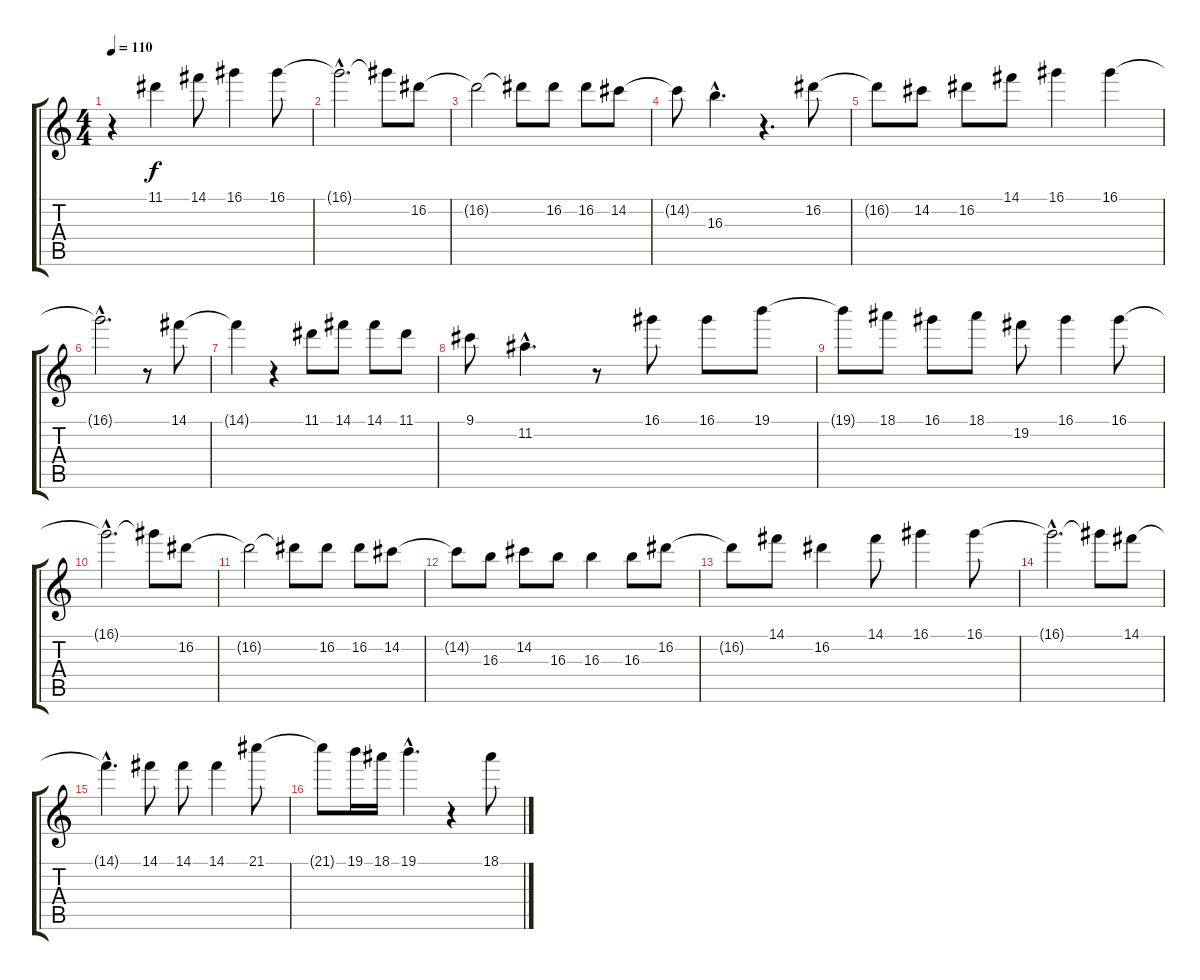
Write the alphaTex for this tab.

\track "" {instrument overdrivenguitar}
\staff {score tabs}
\tuning (E4 B3 G3 D3 A2 E2) {hide}
\ts (4 4)
\tempo 110
\clef g2
\ks c
r.4{dy f} 11.1.4 14.1.8 16.1.4 16.1.8 |
16.1{hac t}.2{d} 16.1{t}.8 16.2.8 |
16.2{t}.2 16.2{t}.8 16.2.8 16.2.8 14.2.8 |
14.2{t}.8 16.3{hac}.4{d} r.4{d} 16.2.8 |
16.2{t}.8 14.2.8 16.2.8 14.1.8 16.1.4 16.1.4 |
16.1{hac t}.2{d} r.8 14.1.8 |
14.1{t}.4 r.4 11.1.8 14.1.8 14.1.8 11.1.8 |
9.1.8 11.2{hac}.4{d} r.8 16.1.8 16.1.8 19.1.8 |
19.1{t}.8 18.1.8 16.1.8 18.1.8 19.2.8 16.1.4 16.1.8 |
16.1{hac t}.2{d} 16.1{t}.8 16.2.8 |
16.2{t}.2 16.2{t}.8 16.2.8 16.2.8 14.2.8 |
14.2{t}.8 16.3.8 14.2.8 16.3.8 16.3.4 16.3.8 16.2.8 |
16.2{t}.8 14.1.8 16.2.4 14.1.8 16.1.4 16.1.8 |
16.1{hac t}.2{d} 16.1{t}.8 14.1.8 |
14.1{hac t}.4{d} 14.1.8 14.1.8 14.1.4 21.1.8 |
21.1{t}.8 19.1.16 18.1.16 19.1{hac}.4{d} r.4 18.1.8
